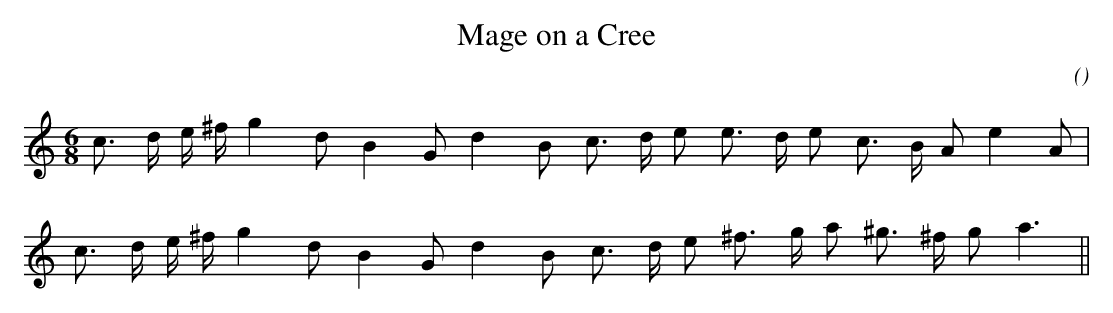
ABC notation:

X:1
T: Mage on a Cree
C:
O:
M:6/8
K:C
K:C
M:6/8
L:1/16
c3 d e ^f g4 d2 B4 G2 d4 B2 c3 d e2 e3 d e2 c3 B A2 e4 A2 |
c3 d e ^f g4 d2 B4 G2 d4 B2 c3 d e2 ^f3 g a2 ^g3 ^f g2 a6 ||
